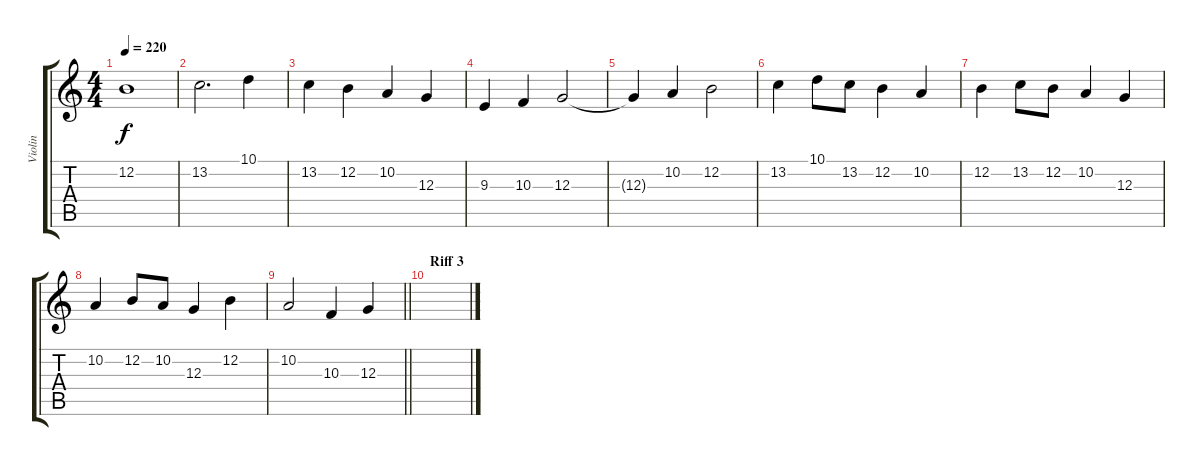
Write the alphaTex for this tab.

\track ("Violin" "Violin") {instrument violin}
\staff {score tabs}
\tuning (E4 B3 G3 D3 A2 E2) {hide}
\ts (4 4)
\tempo 220
\clef g2
\ks c
12.2.1{dy f} |
13.2.2{d} 10.1.4 |
13.2.4 12.2.4 10.2.4 12.3.4 |
9.3.4 10.3.4 12.3.2 |
12.3{t}.4 10.2.4 12.2.2 |
13.2.4 10.1.8 13.2.8 12.2.4 10.2.4 |
12.2.4 13.2.8 12.2.8 10.2.4 12.3.4 |
10.2.4 12.2.8 10.2.8 12.3.4 12.2.4 |
\barLineRight lightlight
10.2.2 10.3.4 12.3.4 |
\section ("" "Riff 3")
